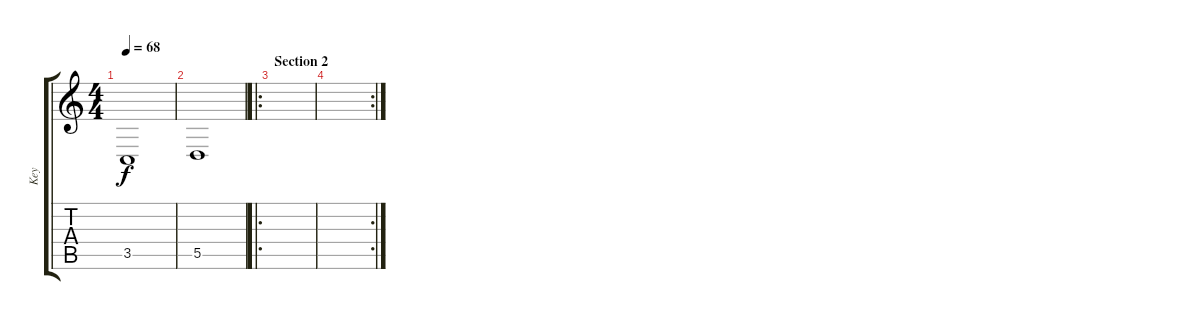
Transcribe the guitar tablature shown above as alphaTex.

\track ("Key" "Key") {instrument synthvoice}
\staff {score tabs}
\tuning (E4 B3 G3 D3 A2 E2) {hide}
\ts (4 4)
\tempo 68
\clef g2
\ks c
3.5.1{dy f} |
5.5.1 |
\ro
\section ("" "Section 2")
|
\rc 2
